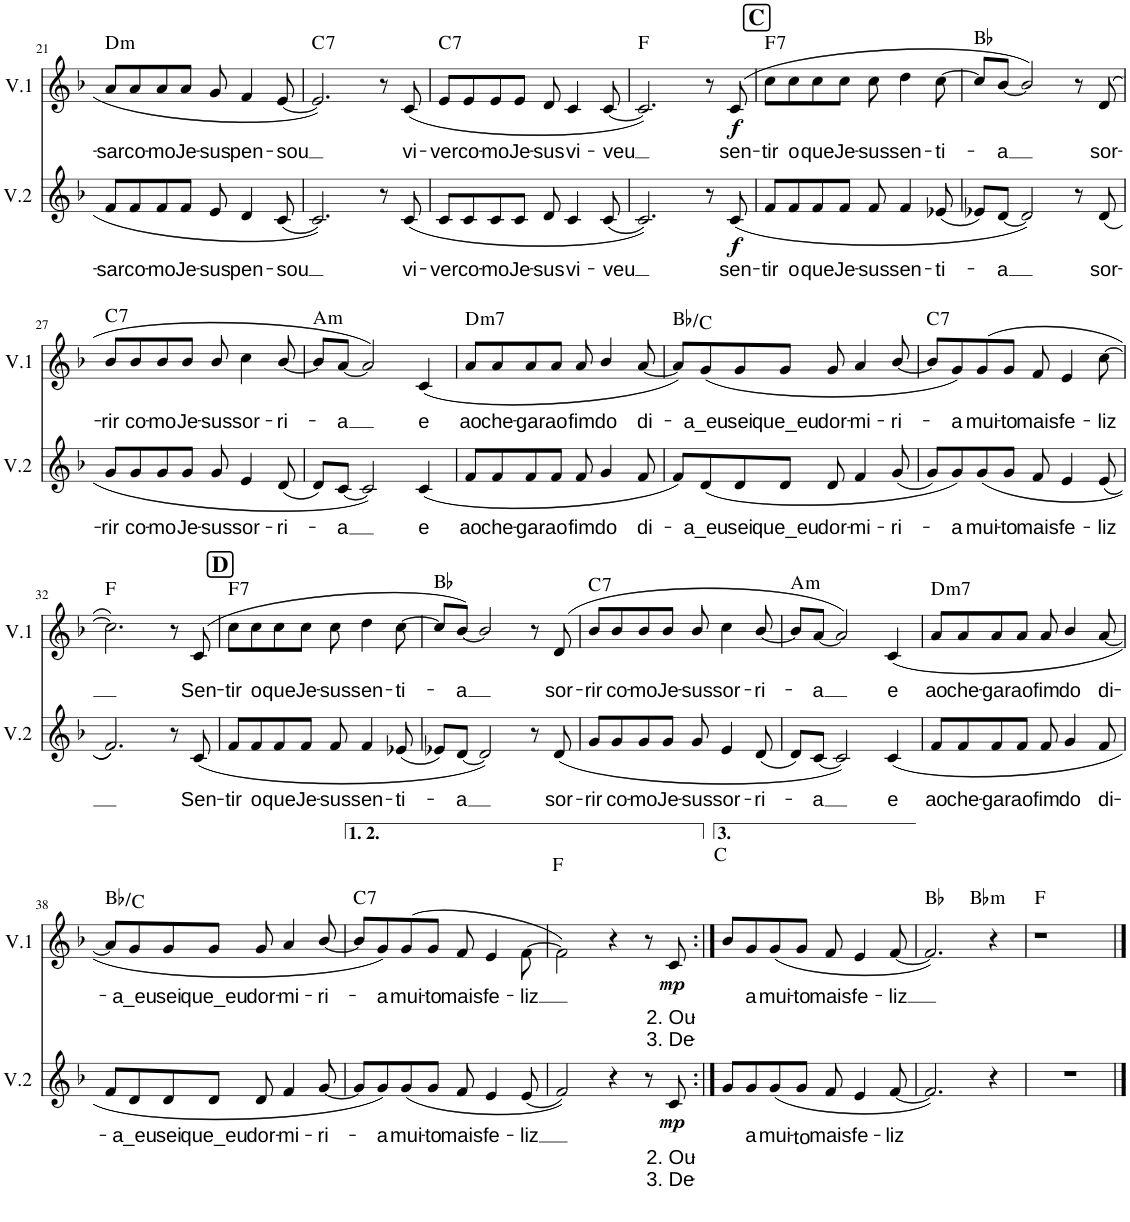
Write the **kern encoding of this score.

**kern	**text	**text	**text	**dynam	**kern	**text	**text	**text	**dynam	**harte
*part2	*part2	*part2	*part2	*part2	*part1	*part1	*part1	*part1	*part1	*part1
*staff2	*staff2	*staff2	*staff2	*staff2	*staff1	*staff1	*staff1	*staff1	*staff1	*
*I"2ª Voz	*	*	*	*	*I"1ª Voz	*	*	*	*	*
*I'V.2	*	*	*	*	*I'V.1	*	*	*	*	*
!!LO:PB:g=z
*clefG2	*	*	*	*	*clefG2	*	*	*	*	*
*k[b-]	*	*	*	*	*k[b-]	*	*	*	*	*
*F:	*	*	*	*	*F:	*	*	*	*	*
*M4/4	*	*	*	*	*M4/4	*	*	*	*	*
=21	=21	=21	=21	=21	=21	=21	=21	=21	=21	=21
!	!LO:LY:b	!	!	!	!	!LO:LY:b	!	!	!	!LO:H:kt=m
8f/L	-sar	.	.	.	8a/L	-sar	.	.	.	D:min
!	!LO:LY:b	!	!	!	!	!LO:LY:b	!	!	!	!
8f/	co-	.	.	.	8a/	co-	.	.	.	.
!	!LO:LY:b	!	!	!	!	!LO:LY:b	!	!	!	!
8f/	-mo	.	.	.	8a/	-mo	.	.	.	.
!	!LO:LY:b	!	!	!	!	!LO:LY:b	!	!	!	!
8f/J	Je-	.	.	.	8a/J	Je-	.	.	.	.
!	!LO:LY:b	!	!	!	!	!LO:LY:b	!	!	!	!
8e/	-sus	.	.	.	8g/	-sus	.	.	.	.
!	!LO:LY:b	!	!	!	!	!LO:LY:b	!	!	!	!
4d/	pen-	.	.	.	4f/	pen-	.	.	.	.
!	!LO:LY:b	!	!	!	!	!LO:LY:b	!	!	!	!
(8c/	-sou	.	.	.	[<8e/	-sou	.	.	.	.
=22	=22	=22	=22	=22	=22	=22	=22	=22	=22	=22
!	!	!	!	!	!	!	!	!	!	!LO:H:kt=7
2.c/)	.	.	.	.	2.e/]	.	.	.	.	C:7
8r	.	.	.	.	8r	.	.	.	.	.
!	!LO:LY:b	!	!	!	!	!LO:LY:b	!	!	!	!
(8c/	vi-	.	.	.	(8c/	vi-	.	.	.	.
=23	=23	=23	=23	=23	=23	=23	=23	=23	=23	=23
!	!LO:LY:b	!	!	!	!	!LO:LY:b	!	!	!	!LO:H:kt=7
8c/L	-ver	.	.	.	8e/L	-ver	.	.	.	C:7
!	!LO:LY:b	!	!	!	!	!LO:LY:b	!	!	!	!
8c/	co-	.	.	.	8e/	co-	.	.	.	.
!	!LO:LY:b	!	!	!	!	!LO:LY:b	!	!	!	!
8c/	-mo	.	.	.	8e/	-mo	.	.	.	.
!	!LO:LY:b	!	!	!	!	!LO:LY:b	!	!	!	!
8c/J	Je-	.	.	.	8e/J	Je-	.	.	.	.
!	!LO:LY:b	!	!	!	!	!LO:LY:b	!	!	!	!
8d/	-sus	.	.	.	8d/	-sus	.	.	.	.
!	!LO:LY:b	!	!	!	!	!LO:LY:b	!	!	!	!
4c/	vi-	.	.	.	4c/	vi-	.	.	.	.
!	!LO:LY:b	!	!	!	!	!LO:LY:b	!	!	!	!
(8c/	-veu	.	.	.	[<8c/	-veu	.	.	.	.
=24	=24	=24	=24	=24	=24	=24	=24	=24	=24	=24
2.c/))	.	.	.	.	2.c/])	.	.	.	.	F:maj
8r	.	.	.	.	8r	.	.	.	.	.
!	!LO:LY:b	!	!	!LO:DY:b	!	!LO:LY:b	!	!	!LO:DY:b	!
(8c/	sen-	.	.	f	(8c/	sen-	.	.	f	.
!!LO:REH:place=s1:a:B:cj:fs=14:t=C
=25	=25	=25	=25	=25	=25	=25	=25	=25	=25	=25
!	!LO:LY:b	!	!	!	!	!LO:LY:b	!	!	!	!LO:H:kt=7
8f/L	-tir	.	.	.	8cc\L	-tir	.	.	.	F:7
!	!LO:LY:b	!	!	!	!	!LO:LY:b	!	!	!	!
8f/	o	.	.	.	8cc\	o	.	.	.	.
!	!LO:LY:b	!	!	!	!	!LO:LY:b	!	!	!	!
8f/	que	.	.	.	8cc\	que	.	.	.	.
!	!LO:LY:b	!	!	!	!	!LO:LY:b	!	!	!	!
8f/J	Je-	.	.	.	8cc\J	Je-	.	.	.	.
!	!LO:LY:b	!	!	!	!	!LO:LY:b	!	!	!	!
8f/	-sus	.	.	.	8cc\	-sus	.	.	.	.
!	!LO:LY:b	!	!	!	!	!LO:LY:b	!	!	!	!
4f/	sen-	.	.	.	4dd\	sen-	.	.	.	.
!	!LO:LY:b	!	!	!	!	!LO:LY:b	!	!	!	!
(8e-X/	-ti-	.	.	.	[>8cc\	-ti-	.	.	.	.
=26	=26	=26	=26	=26	=26	=26	=26	=26	=26	=26
8e-X/L)	.	.	.	.	8cc/L]	.	.	.	.	Bb:maj
!	!LO:LY:b	!	!	!	!	!LO:LY:b	!	!	!	!
[8d/J	-a	.	.	.	[<8b-/J	-a	.	.	.	.
2d/])	.	.	.	.	2b-/])	.	.	.	.	.
8r	.	.	.	.	8r	.	.	.	.	.
!	!LO:LY:b	!	!	!	!	!LO:LY:b	!	!	!	!
(8d/	sor-	.	.	.	(8d/	sor-	.	.	.	.
!!LO:LB:g=z
=27	=27	=27	=27	=27	=27	=27	=27	=27	=27	=27
!	!LO:LY:b	!	!	!	!	!LO:LY:b	!	!	!	!LO:H:kt=7
8g/L	-rir	.	.	.	8b-/L	-rir	.	.	.	C:7
!	!LO:LY:b	!	!	!	!	!LO:LY:b	!	!	!	!
8g/	co-	.	.	.	8b-/	co-	.	.	.	.
!	!LO:LY:b	!	!	!	!	!LO:LY:b	!	!	!	!
8g/	-mo	.	.	.	8b-/	-mo	.	.	.	.
!	!LO:LY:b	!	!	!	!	!LO:LY:b	!	!	!	!
8g/J	Je-	.	.	.	8b-/J	Je-	.	.	.	.
!	!LO:LY:b	!	!	!	!	!LO:LY:b	!	!	!	!
8g/	-sus	.	.	.	8b-/	-sus	.	.	.	.
!	!LO:LY:b	!	!	!	!	!LO:LY:b	!	!	!	!
4e/	sor-	.	.	.	4cc\	sor-	.	.	.	.
!	!LO:LY:b	!	!	!	!	!LO:LY:b	!	!	!	!
(8d/	-ri-	.	.	.	[<8b-/	-ri-	.	.	.	.
=28	=28	=28	=28	=28	=28	=28	=28	=28	=28	=28
!	!	!	!	!	!	!	!	!	!	!LO:H:kt=m
8d/L)	.	.	.	.	8b-/L]	.	.	.	.	A:min
!	!LO:LY:b	!	!	!	!	!LO:LY:b	!	!	!	!
[8c/J	-a	.	.	.	[<8a/J	-a	.	.	.	.
2c/])	.	.	.	.	2a/])	.	.	.	.	.
!	!LO:LY:b	!	!	!	!	!LO:LY:b	!	!	!	!
(4c/	e	.	.	.	(4c/	e	.	.	.	.
=29	=29	=29	=29	=29	=29	=29	=29	=29	=29	=29
!	!LO:LY:b	!	!	!	!	!LO:LY:b	!	!	!	!LO:H:kt=m7
8f/L	ao	.	.	.	8a/L	ao	.	.	.	D:min7
!	!LO:LY:b	!	!	!	!	!LO:LY:b	!	!	!	!
8f/	che-	.	.	.	8a/	che-	.	.	.	.
!	!LO:LY:b	!	!	!	!	!LO:LY:b	!	!	!	!
8f/	-gar	.	.	.	8a/	-gar	.	.	.	.
!	!LO:LY:b	!	!	!	!	!LO:LY:b	!	!	!	!
8f/J	ao	.	.	.	8a/J	ao	.	.	.	.
!	!LO:LY:b	!	!	!	!	!LO:LY:b	!	!	!	!
8f/	fim	.	.	.	8a/	fim	.	.	.	.
!	!LO:LY:b	!	!	!	!	!LO:LY:b	!	!	!	!
4g/	do	.	.	.	4b-/	do	.	.	.	.
!	!LO:LY:b	!	!	!	!	!LO:LY:b	!	!	!	!
8f/	di-	.	.	.	[<8a/	di-	.	.	.	.
=30	=30	=30	=30	=30	=30	=30	=30	=30	=30	=30
8f/L)	.	.	.	.	8a/L])	.	.	.	.	Bb:maj/2
!	!LO:LY:b	!	!	!	!	!LO:LY:b	!	!	!	!
(8d/	-a_eu	.	.	.	(8g/	-a_eu	.	.	.	.
!	!LO:LY:b	!	!	!	!	!LO:LY:b	!	!	!	!
8d/	sei	.	.	.	8g/	sei	.	.	.	.
!	!LO:LY:b	!	!	!	!	!LO:LY:b	!	!	!	!
8d/J	que_eu	.	.	.	8g/J	que_eu	.	.	.	.
!	!LO:LY:b	!	!	!	!	!LO:LY:b	!	!	!	!
8d/	dor-	.	.	.	8g/	dor-	.	.	.	.
!	!LO:LY:b	!	!	!	!	!LO:LY:b	!	!	!	!
4f/	-mi-	.	.	.	4a/	-mi-	.	.	.	.
!	!LO:LY:b	!	!	!	!	!LO:LY:b	!	!	!	!
(8g/	-ri-	.	.	.	[<8b-/	-ri-	.	.	.	.
=31	=31	=31	=31	=31	=31	=31	=31	=31	=31	=31
!	!	!	!	!	!	!	!	!	!	!LO:H:kt=7
8g/L)	.	.	.	.	8b-/L]	.	.	.	.	C:7
!	!LO:LY:b	!	!	!	!	!LO:LY:b	!	!	!	!
8g/)	-a	.	.	.	8g/)	-a	.	.	.	.
!	!LO:LY:b	!	!	!	!	!LO:LY:b	!	!	!	!
(8g/	mui-	.	.	.	(8g/	mui-	.	.	.	.
!	!LO:LY:b	!	!	!	!	!LO:LY:b	!	!	!	!
8g/J	-to	.	.	.	8g/J	-to	.	.	.	.
!	!LO:LY:b	!	!	!	!	!LO:LY:b	!	!	!	!
8f/	mais	.	.	.	8f/	mais	.	.	.	.
!	!LO:LY:b	!	!	!	!	!LO:LY:b	!	!	!	!
4e/	fe-	.	.	.	4e/	fe-	.	.	.	.
!	!LO:LY:b	!	!	!	!	!LO:LY:b	!	!	!	!
(8e/	-liz	.	.	.	[>8cc\	-liz	.	.	.	.
!!LO:LB:g=z
=32	=32	=32	=32	=32	=32	=32	=32	=32	=32	=32
2.f/))	.	.	.	.	2.cc\])	.	.	.	.	F:maj
8r	.	.	.	.	8r	.	.	.	.	.
!	!LO:LY:b	!	!	!	!	!LO:LY:b	!	!	!	!
(8c/	Sen-	.	.	.	(8c/	Sen-	.	.	.	.
!!LO:REH:place=s1:a:B:cj:fs=14:t=D
=33	=33	=33	=33	=33	=33	=33	=33	=33	=33	=33
!	!LO:LY:b	!	!	!	!	!LO:LY:b	!	!	!	!LO:H:kt=7
8f/L	-tir	.	.	.	8cc\L	-tir	.	.	.	F:7
!	!LO:LY:b	!	!	!	!	!LO:LY:b	!	!	!	!
8f/	o	.	.	.	8cc\	o	.	.	.	.
!	!LO:LY:b	!	!	!	!	!LO:LY:b	!	!	!	!
8f/	que	.	.	.	8cc\	que	.	.	.	.
!	!LO:LY:b	!	!	!	!	!LO:LY:b	!	!	!	!
8f/J	Je-	.	.	.	8cc\J	Je-	.	.	.	.
!	!LO:LY:b	!	!	!	!	!LO:LY:b	!	!	!	!
8f/	-sus	.	.	.	8cc\	-sus	.	.	.	.
!	!LO:LY:b	!	!	!	!	!LO:LY:b	!	!	!	!
4f/	sen-	.	.	.	4dd\	sen-	.	.	.	.
!	!LO:LY:b	!	!	!	!	!LO:LY:b	!	!	!	!
(8e-X/	-ti-	.	.	.	[>8cc\	-ti-	.	.	.	.
=34	=34	=34	=34	=34	=34	=34	=34	=34	=34	=34
8e-X/L)	.	.	.	.	8cc/L]	.	.	.	.	Bb:maj
!	!LO:LY:b	!	!	!	!	!LO:LY:b	!	!	!	!
[8d/J	-a	.	.	.	[<8b-/J)	-a	.	.	.	.
2d/])	.	.	.	.	2b-/]	.	.	.	.	.
8r	.	.	.	.	8r	.	.	.	.	.
!	!LO:LY:b	!	!	!	!	!LO:LY:b	!	!	!	!
(8d/	sor-	.	.	.	(8d/	sor-	.	.	.	.
=35	=35	=35	=35	=35	=35	=35	=35	=35	=35	=35
!	!LO:LY:b	!	!	!	!	!LO:LY:b	!	!	!	!LO:H:kt=7
8g/L	-rir	.	.	.	8b-/L	-rir	.	.	.	C:7
!	!LO:LY:b	!	!	!	!	!LO:LY:b	!	!	!	!
8g/	co-	.	.	.	8b-/	co-	.	.	.	.
!	!LO:LY:b	!	!	!	!	!LO:LY:b	!	!	!	!
8g/	-mo	.	.	.	8b-/	-mo	.	.	.	.
!	!LO:LY:b	!	!	!	!	!LO:LY:b	!	!	!	!
8g/J	Je-	.	.	.	8b-/J	Je-	.	.	.	.
!	!LO:LY:b	!	!	!	!	!LO:LY:b	!	!	!	!
8g/	-sus	.	.	.	8b-/	-sus	.	.	.	.
!	!LO:LY:b	!	!	!	!	!LO:LY:b	!	!	!	!
4e/	sor-	.	.	.	4cc\	sor-	.	.	.	.
!	!LO:LY:b	!	!	!	!	!LO:LY:b	!	!	!	!
(8d/	-ri-	.	.	.	[<8b-/	-ri-	.	.	.	.
=36	=36	=36	=36	=36	=36	=36	=36	=36	=36	=36
!	!	!	!	!	!	!	!	!	!	!LO:H:kt=m
8d/L)	.	.	.	.	8b-/L]	.	.	.	.	A:min
!	!LO:LY:b	!	!	!	!	!LO:LY:b	!	!	!	!
[8c/J	-a	.	.	.	[<8a/J	-a	.	.	.	.
2c/])	.	.	.	.	2a/])	.	.	.	.	.
!	!LO:LY:b	!	!	!	!	!LO:LY:b	!	!	!	!
(4c/	e	.	.	.	(4c/	e	.	.	.	.
=37	=37	=37	=37	=37	=37	=37	=37	=37	=37	=37
!	!LO:LY:b	!	!	!	!	!LO:LY:b	!	!	!	!LO:H:kt=m7
8f/L	ao	.	.	.	8a/L	ao	.	.	.	D:min7
!	!LO:LY:b	!	!	!	!	!LO:LY:b	!	!	!	!
8f/	che-	.	.	.	8a/	che-	.	.	.	.
!	!LO:LY:b	!	!	!	!	!LO:LY:b	!	!	!	!
8f/	-gar	.	.	.	8a/	-gar	.	.	.	.
!	!LO:LY:b	!	!	!	!	!LO:LY:b	!	!	!	!
8f/J	ao	.	.	.	8a/J	ao	.	.	.	.
!	!LO:LY:b	!	!	!	!	!LO:LY:b	!	!	!	!
8f/	fim	.	.	.	8a/	fim	.	.	.	.
!	!LO:LY:b	!	!	!	!	!LO:LY:b	!	!	!	!
4g/	do	.	.	.	4b-/	do	.	.	.	.
!	!LO:LY:b	!	!	!	!	!LO:LY:b	!	!	!	!
8f/	di-	.	.	.	[<8a/	di-	.	.	.	.
!!LO:LB:g=z
=38	=38	=38	=38	=38	=38	=38	=38	=38	=38	=38
8f/L	.	.	.	.	8a/L]	.	.	.	.	Bb:maj/2
!	!LO:LY:b	!	!	!	!	!LO:LY:b	!	!	!	!
8d/	-a_eu	.	.	.	8g/	-a_eu	.	.	.	.
!	!LO:LY:b	!	!	!	!	!LO:LY:b	!	!	!	!
8d/	sei	.	.	.	8g/	sei	.	.	.	.
!	!LO:LY:b	!	!	!	!	!LO:LY:b	!	!	!	!
8d/J	que_eu	.	.	.	8g/J	que_eu	.	.	.	.
!	!LO:LY:b	!	!	!	!	!LO:LY:b	!	!	!	!
8d/	dor-	.	.	.	8g/	dor-	.	.	.	.
!	!LO:LY:b	!	!	!	!	!LO:LY:b	!	!	!	!
4f/	-mi-	.	.	.	4a/	-mi-	.	.	.	.
!	!LO:LY:b	!	!	!	!	!LO:LY:b	!	!	!	!
[8g/	-ri-	.	.	.	[8b-/	-ri-	.	.	.	.
=39	=39	=39	=39	=39	=39	=39	=39	=39	=39	=39
!	!	!	!	!	!	!	!	!	!	!LO:H:kt=7
8g/L]	.	.	.	.	8b-/L]	.	.	.	.	C:7
!	!LO:LY:b	!	!	!	!	!LO:LY:b	!	!	!	!
8g/)	-a	.	.	.	8g/)	-a	.	.	.	.
!	!LO:LY:b	!	!	!	!	!LO:LY:b	!	!	!	!
(8g/	mui-	.	.	.	(8g/	mui-	.	.	.	.
!	!LO:LY:b	!	!	!	!	!LO:LY:b	!	!	!	!
8g/J	-to	.	.	.	8g/J	-to	.	.	.	.
!	!LO:LY:b	!	!	!	!	!LO:LY:b	!	!	!	!
8f/	mais	.	.	.	8f/	mais	.	.	.	.
!	!LO:LY:b	!	!	!	!	!LO:LY:b	!	!	!	!
4e/	fe-	.	.	.	4e/	fe-	.	.	.	.
!	!LO:LY:b	!	!	!	!	!LO:LY:b	!	!	!	!
(8e/	-liz	.	.	.	[8f\	-liz	.	.	.	.
=40	=40	=40	=40	=40	=40	=40	=40	=40	=40	=40
2f/))	.	.	.	.	2f\])	.	.	.	.	F:maj
4r	.	.	.	.	4r	.	.	.	.	.
8r	.	.	.	.	8r	.	.	.	.	.
!	!	!LO:LY:b	!LO:LY:b	!LO:DY:b	!	!	!LO:LY:b	!LO:LY:b	!LO:DY:b	!
8c/	.	2. Ou-	3. De-	mp	8c/	.	2. Ou-	3. De-	mp	.
=41:|!	=41:|!	=41:|!	=41:|!	=41:|!	=41:|!	=41:|!	=41:|!	=41:|!	=41:|!	=41:|!
8g/L	.	.	.	.	8b-/L	.	.	.	.	C:maj
!	!LO:LY:b	!	!	!	!	!LO:LY:b	!	!	!	!
8g/	-a	.	.	.	8g/	-a	.	.	.	.
!	!LO:LY:b	!	!	!	!	!LO:LY:b	!	!	!	!
(8g/	mui-	.	.	.	(8g/	mui-	.	.	.	.
!	!LO:LY:b	!	!	!	!	!LO:LY:b	!	!	!	!
8g/J	-to	.	.	.	8g/J	-to	.	.	.	.
!	!LO:LY:b	!	!	!	!	!LO:LY:b	!	!	!	!
8f/	mais	.	.	.	8f/	mais	.	.	.	.
!	!LO:LY:b	!	!	!	!	!LO:LY:b	!	!	!	!
4e/	fe-	.	.	.	4e/	fe-	.	.	.	.
!	!LO:LY:b	!	!	!	!	!LO:LY:b	!	!	!	!
[8f/	-liz	.	.	.	[<8f/	-liz	.	.	.	.
=42	=42	=42	=42	=42	=42	=42	=42	=42	=42	=42
*	*	*	*	*	*^	*	*	*	*	*
2.f/])	.	.	.	.	2.f/])	2ryy	.	.	.	.	Bb:maj
!	!	!	!	!	!	!	!	!	!	!	!LO:H:kt=m
.	.	.	.	.	.	2ryy	.	.	.	.	Bb:min
4r	.	.	.	.	4r	.	.	.	.	.	.
*	*	*	*	*	*v	*v	*	*	*	*	*
=43	=43	=43	=43	=43	=43	=43	=43	=43	=43	=43
1r	.	.	.	.	1r	.	.	.	.	F:maj
==	==	==	==	==	==	==	==	==	==	==
*-	*-	*-	*-	*-	*-	*-	*-	*-	*-	*-
